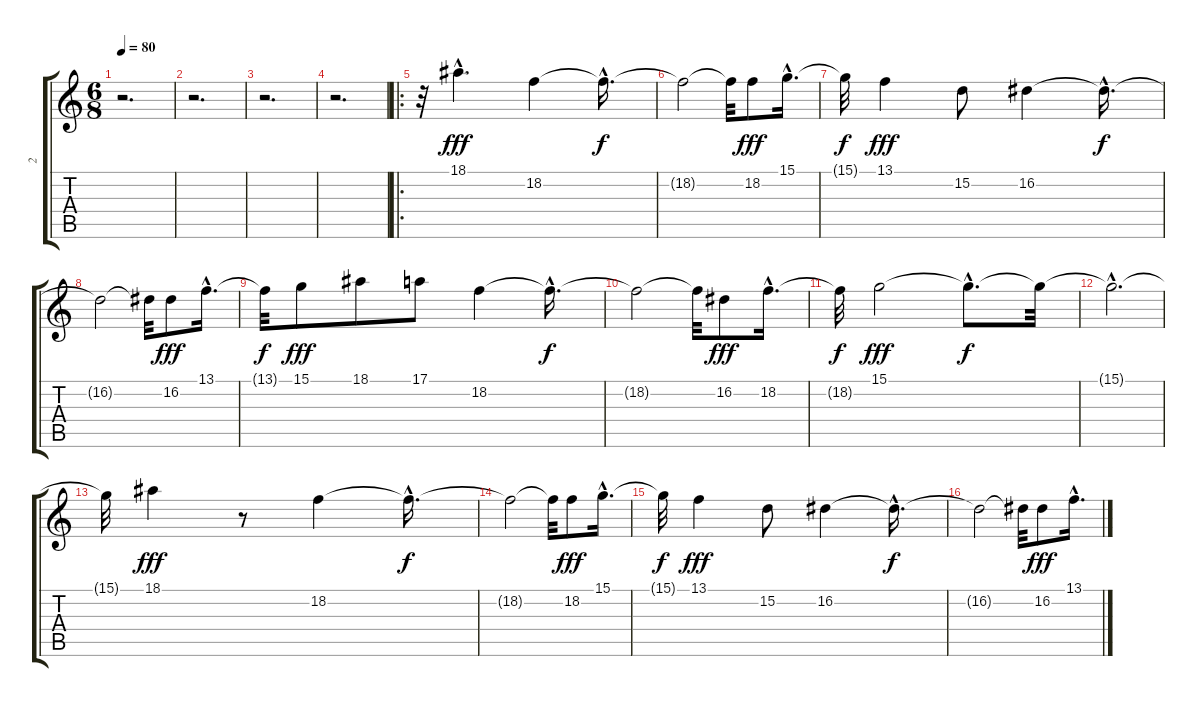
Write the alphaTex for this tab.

\track ("2" "2") {instrument marimba}
\staff {score tabs}
\tuning (E4 B3 G3 D3 A2 E2) {hide}
\ts (6 8)
\tempo 80
\clef g2
\ks c
r.2{d dy fff instrument marimba} |
r.2{d} |
r.2{d} |
r.2{d} |
\ro
r.32 18.1{hac}.4{d} 18.2.4 18.2{hac t}.16{d dy f} |
18.2{t}.2 18.2{t}.32 18.2.8{dy fff} 15.1{hac}.16{d} |
15.1{t}.32{dy f} 13.1.4{dy fff} 15.2.8 16.2.4 16.2{hac t}.16{d dy f} |
16.2{t}.2 16.2{t}.32 16.2.8{dy fff} 13.1{hac}.16{d} |
13.1{t}.32{dy f} 15.1.8{dy fff} 18.1.8 17.1.8 18.2.4 18.2{hac t}.16{d dy f} |
18.2{t}.2 18.2{t}.32 16.2.8{dy fff} 18.2{hac}.16{d} |
18.2{t}.32{dy f} 15.1.2{dy fff} 15.1{hac t}.8{d dy f} 15.1{t}.32 |
15.1{hac t}.2{d} |
15.1{t}.32 18.1.4{dy fff} r.8 18.2.4 18.2{hac t}.16{d dy f} |
18.2{t}.2 18.2{t}.32 18.2.8{dy fff} 15.1{hac}.16{d} |
15.1{t}.32{dy f} 13.1.4{dy fff} 15.2.8 16.2.4 16.2{hac t}.16{d dy f} |
16.2{t}.2 16.2{t}.32 16.2.8{dy fff} 13.1{hac}.16{d}
